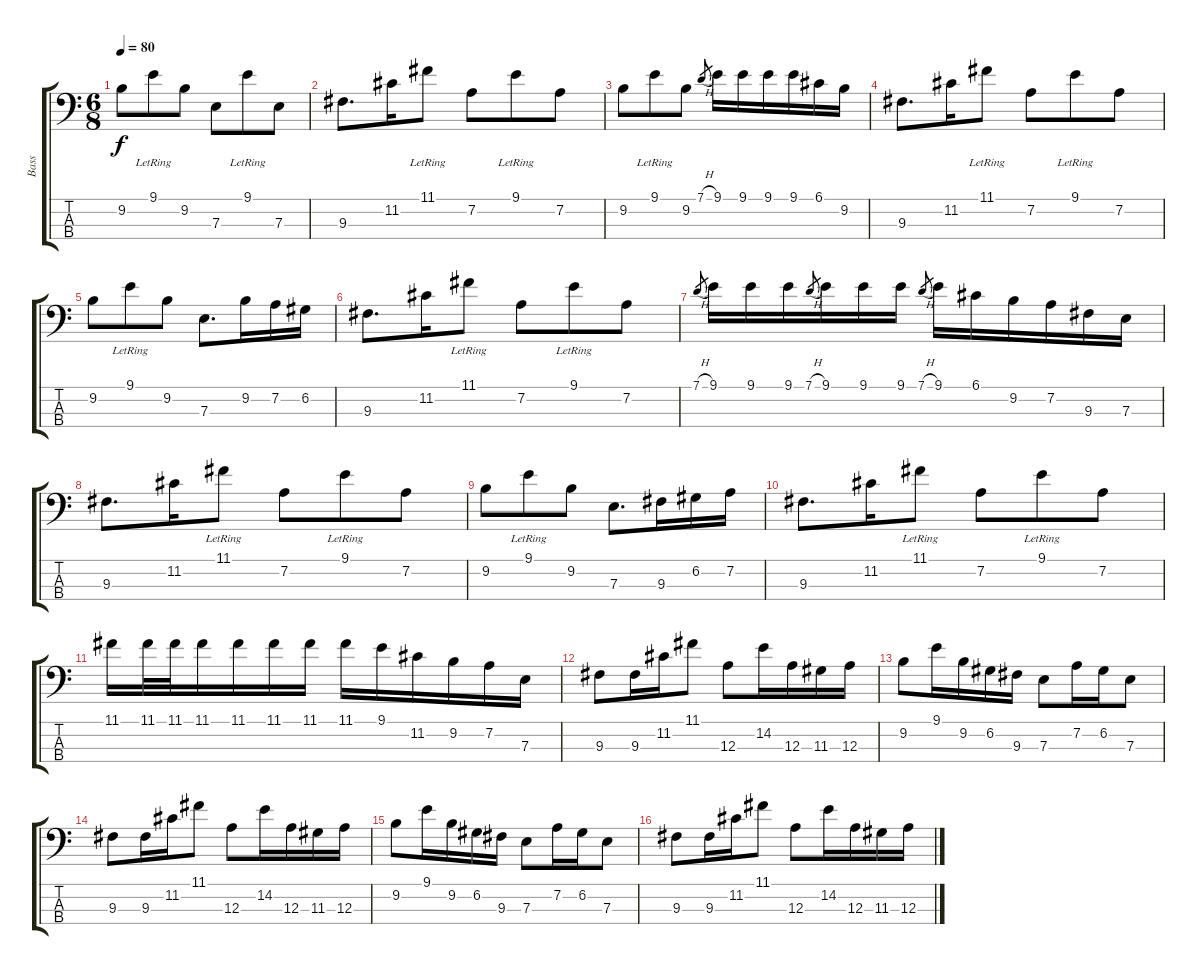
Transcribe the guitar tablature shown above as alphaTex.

\track ("Bass" "Bass") {solo instrument electricbassfinger}
\staff {score tabs}
\tuning (G2 D2 A1 E1) {hide}
\ts (6 8)
\tempo 80
\clef f4
\ks c
9.2.8{dy f} 9.1{lr}.8 9.2.8 7.3.8 9.1{lr}.8 7.3.8 |
9.3.8{d} 11.2.16 11.1{lr}.8 7.2.8 9.1{lr}.8 7.2.8 |
9.2.8 9.1{lr}.8 9.2.8 7.1{h}.8{gr} 9.1.16 9.1.16 9.1.16 9.1.16 6.1.16 9.2.16 |
9.3.8{d} 11.2.16 11.1{lr}.8 7.2.8 9.1{lr}.8 7.2.8 |
9.2.8 9.1{lr}.8 9.2.8 7.3.8{d} 9.2.16 7.2.16 6.2.16 |
9.3.8{d} 11.2.16 11.1{lr}.8 7.2.8 9.1{lr}.8 7.2.8 |
7.1{h}.8{gr} 9.1.16 9.1.16 9.1.16 7.1{h}.8{gr} 9.1.16 9.1.16 9.1.16 7.1{h}.8{gr} 9.1.16 6.1.16 9.2.16 7.2.16 9.3.16 7.3.16 |
9.3.8{d} 11.2.16 11.1{lr}.8 7.2.8 9.1{lr}.8 7.2.8 |
9.2.8 9.1{lr}.8 9.2.8 7.3.8{d} 9.3.16 6.2.16 7.2.16 |
9.3.8{d} 11.2.16 11.1{lr}.8 7.2.8 9.1{lr}.8 7.2.8 |
11.1.16 11.1.32 11.1.32 11.1.16 11.1.16 11.1.16 11.1.16 11.1.16 9.1.16 11.2.16 9.2.16 7.2.16 7.3.16 |
9.3.8 9.3.16 11.2.16 11.1.8 12.3.8 14.2.16 12.3.16 11.3.16 12.3.16 |
9.2.8 9.1.16 9.2.16 6.2.16 9.3.16 7.3.8 7.2.16 6.2.16 7.3.8 |
9.3.8 9.3.16 11.2.16 11.1.8 12.3.8 14.2.16 12.3.16 11.3.16 12.3.16 |
9.2.8 9.1.16 9.2.16 6.2.16 9.3.16 7.3.8 7.2.16 6.2.16 7.3.8 |
9.3.8 9.3.16 11.2.16 11.1.8 12.3.8 14.2.16 12.3.16 11.3.16 12.3.16
